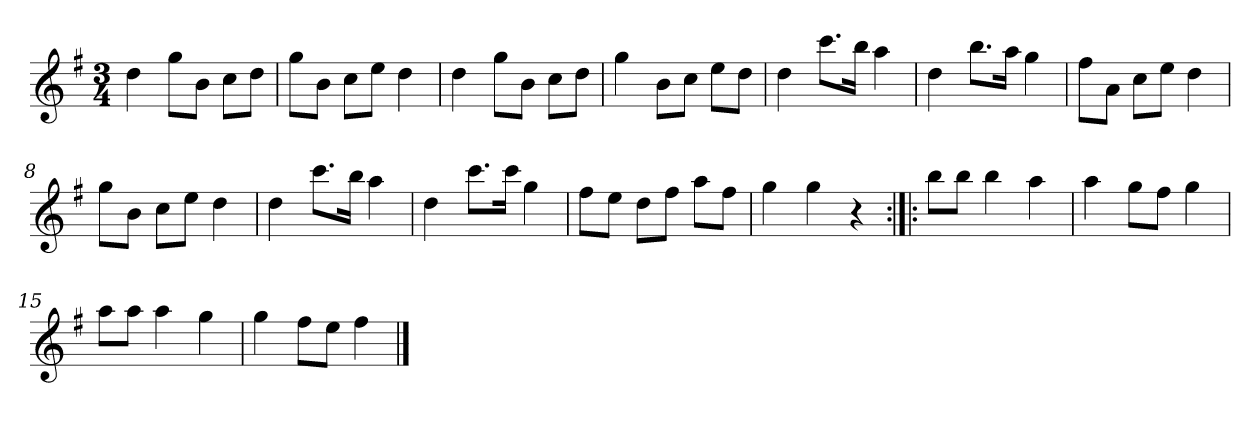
**kern
*part1
*staff1
*clefG2
*k[f#]
*G:
*M3/4
*MM120
=1
4dd
8gg\L
8b\J
8cc\L
8dd\J
=2
8gg\L
8b\J
8cc\L
8ee\J
4dd
=3
4dd
8gg\L
8b\J
8cc\L
8dd\J
=4
4gg
8b\L
8cc\J
8ee\L
8dd\J
=5
4dd
8.ccc\L
16bb\Jk
4aa
=6
4dd
8.bb\L
16aa\Jk
4gg
=7
8ff#\L
8a\J
8cc\L
8ee\J
4dd
=8
8gg\L
8b\J
8cc\L
8ee\J
4dd
=9
4dd
8.ccc\L
16bb\Jk
4aa
=10
4dd
8.ccc\L
16ccc\Jk
4gg
=11
8ff#\L
8ee\J
8dd\L
8ff#\J
8aa\L
8ff#\J
=12
4gg
4gg
4r
=13:|!|:
8bb\L
8bb\J
4bb
4aa
=14
4aa
8gg\L
8ff#\J
4gg
=15
8aa\L
8aa\J
4aa
4gg
=16
4gg
8ff#\L
8ee\J
4ff#
==
*-
